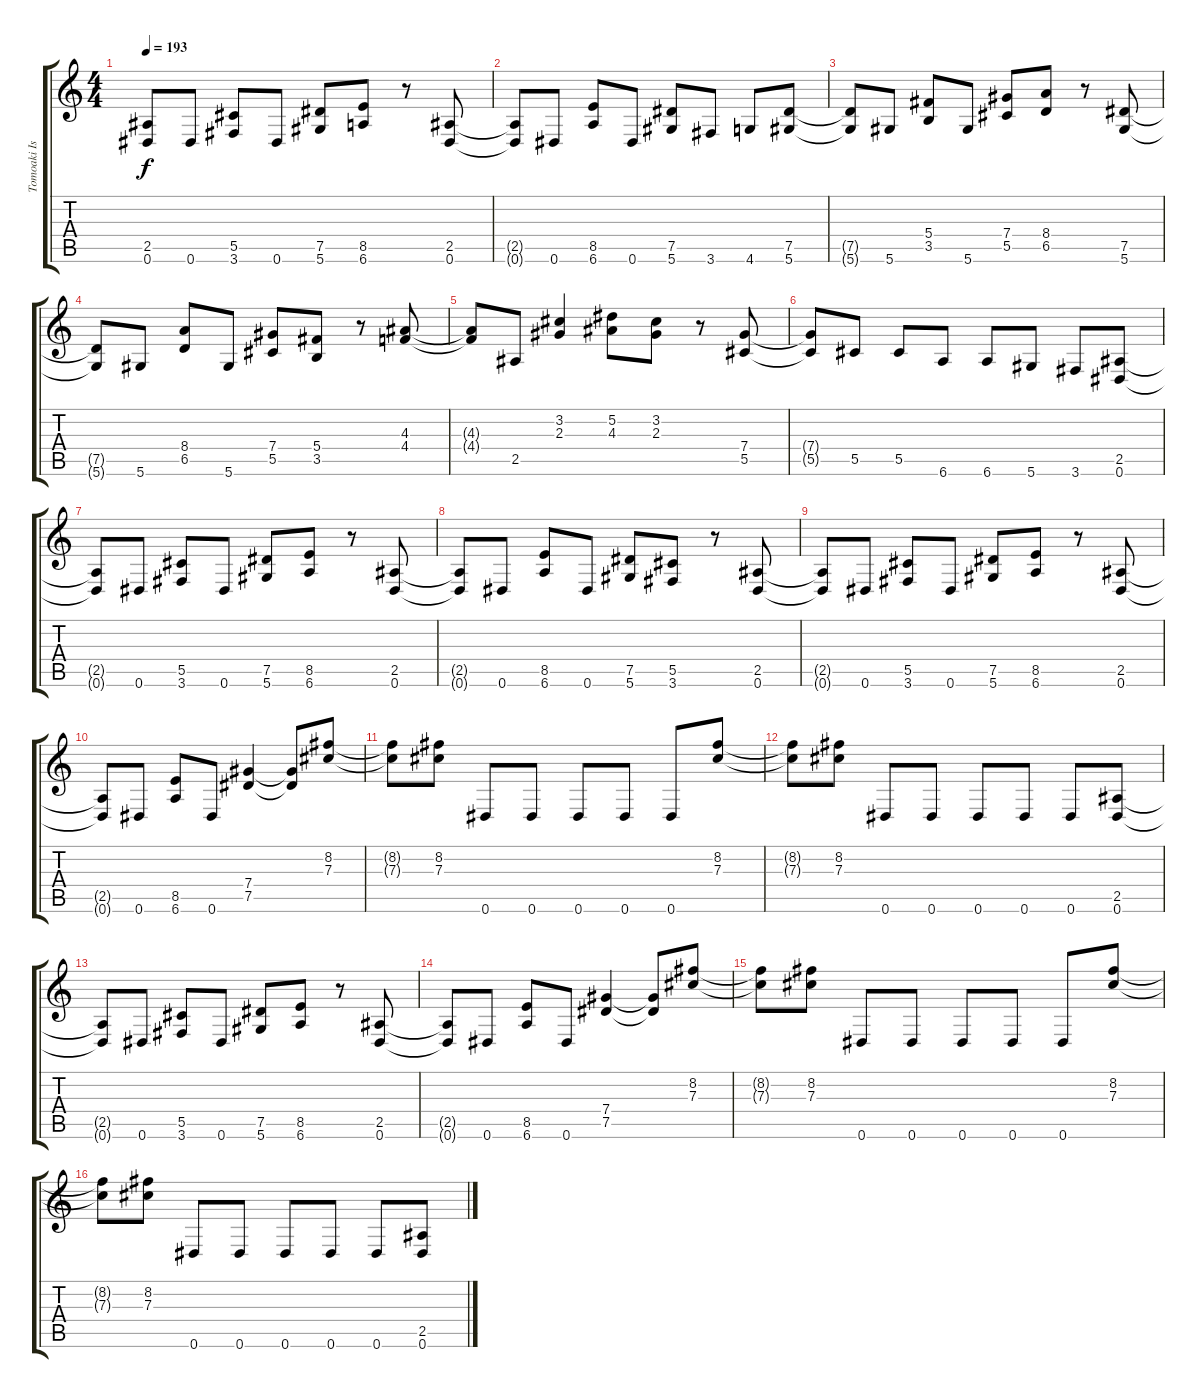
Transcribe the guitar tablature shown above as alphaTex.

\track ("Tomoaki Ishizuka (Pata)" "Tomoaki Is") {instrument distortionguitar}
\staff {score tabs}
\tuning (Eb4 Bb3 Gb3 Db3 Ab2 Eb2) {hide}
\ts (4 4)
\tempo 193
\clef g2
\ks c
(2.5{t} 0.6{t}).8{dy f} 0.6.8 (5.5 3.6).8 0.6.8 (7.5 5.6).8 (8.5 6.6).8 r.8 (2.5 0.6).8 |
(2.5{t} 0.6{t}).8 0.6.8 (8.5 6.6).8 0.6.8 (7.5 5.6).8 3.6.8 4.6.8 (7.5 5.6).8 |
(7.5{t} 5.6{t}).8 5.6.8 (5.4 3.5).8 5.6.8 (7.4 5.5).8 (8.4 6.5).8 r.8 (7.5 5.6).8 |
(7.5{t} 5.6{t}).8 5.6.8 (8.4 6.5).8 5.6.8 (7.4 5.5).8 (5.4 3.5).8 r.8 (4.3 4.4).8 |
(4.3{t} 4.4{t}).8 2.5.8 (3.2 2.3).4 (5.2 4.3).8 (3.2 2.3).8 r.8 (7.4 5.5).8 |
(7.4{t} 5.5{t}).8 5.5.8 5.5.8 6.6.8 6.6.8 5.6.8 3.6.8 (2.5 0.6).8 |
(2.5{t} 0.6{t}).8 0.6.8 (5.5 3.6).8 0.6.8 (7.5 5.6).8 (8.5 6.6).8 r.8 (2.5 0.6).8 |
(2.5{t} 0.6{t}).8 0.6.8 (8.5 6.6).8 0.6.8 (7.5 5.6).8 (5.5 3.6).8 r.8 (2.5 0.6).8 |
(2.5{t} 0.6{t}).8 0.6.8 (5.5 3.6).8 0.6.8 (7.5 5.6).8 (8.5 6.6).8 r.8 (2.5 0.6).8 |
(2.5{t} 0.6{t}).8 0.6.8 (8.5 6.6).8 0.6.8 (7.4 7.5).4 (7.4{t} 7.5{t}).8 (8.2 7.3).8 |
(8.2{t} 7.3{t}).8 (8.2 7.3).8 0.6.8 0.6.8 0.6.8 0.6.8 0.6.8 (8.2 7.3).8 |
(8.2{t} 7.3{t}).8 (8.2 7.3).8 0.6.8 0.6.8 0.6.8 0.6.8 0.6.8 (2.5 0.6).8 |
(2.5{t} 0.6{t}).8 0.6.8 (5.5 3.6).8 0.6.8 (7.5 5.6).8 (8.5 6.6).8 r.8 (2.5 0.6).8 |
(2.5{t} 0.6{t}).8 0.6.8 (8.5 6.6).8 0.6.8 (7.4 7.5).4 (7.4{t} 7.5{t}).8 (8.2 7.3).8 |
(8.2{t} 7.3{t}).8 (8.2 7.3).8 0.6.8 0.6.8 0.6.8 0.6.8 0.6.8 (8.2 7.3).8 |
(8.2{t} 7.3{t}).8 (8.2 7.3).8 0.6.8 0.6.8 0.6.8 0.6.8 0.6.8 (2.5 0.6).8
